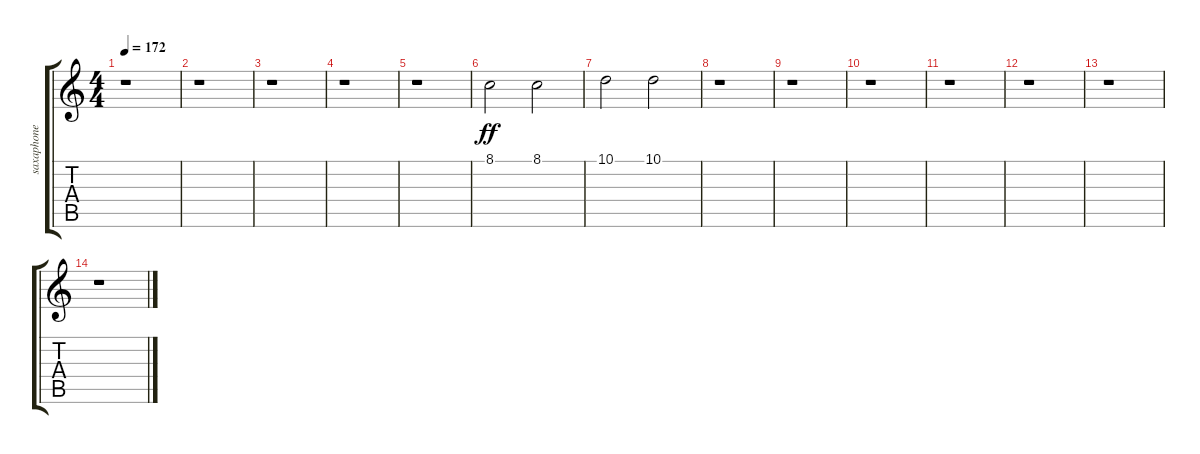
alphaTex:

\track ("saxaphone" "saxaphone") {instrument altosax}
\staff {score tabs}
\tuning (E4 B3 G3 D3 A2 E2) {hide}
\ts (4 4)
\tempo 172
\clef g2
\ks c
r.1{dy ff} |
r.1 |
r.1 |
r.1 |
r.1 |
8.1.2 8.1.2 |
10.1.2 10.1.2 |
r.1 |
r.1 |
r.1 |
r.1 |
r.1 |
r.1 |
r.1
